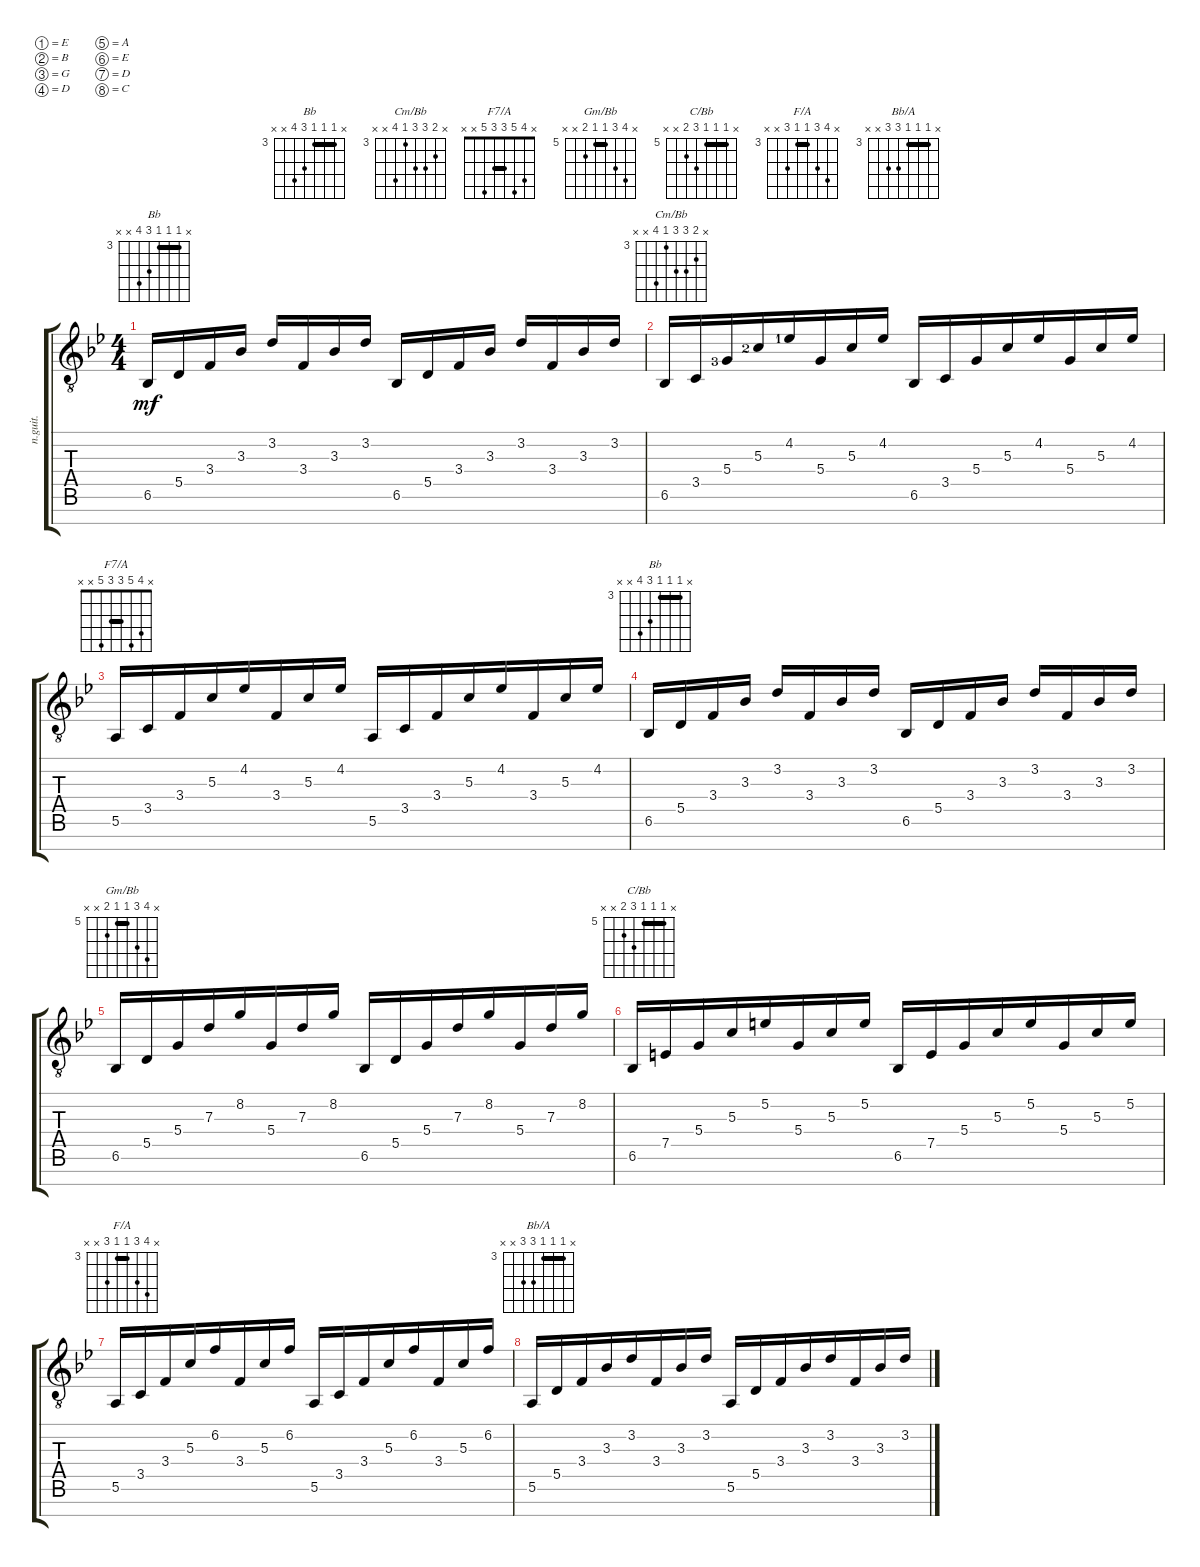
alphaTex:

\defaultSystemsLayout 4
\bracketExtendMode groupsimilarinstruments
\useSystemSignSeparator
\otherSystemsTrackNameOrientation horizontal
\chordDiagramsInScore
\track ("Guitarra" "n.guit.") {instrument acousticguitarnylon}
\staff {score tabs}
\tuning (E4 B3 G3 D3 A2 E2 D2 C2)
\displaytranspose 0
\chord ("Bb" x 3 3 3 5 6 x x) {firstfret 3 barre (3 3)}
\chord ("Cm/Bb" x 4 5 5 3 6 x x) {firstfret 3}
\chord ("F7/A" x 4 5 3 3 5 x x) {barre 3}
\chord ("Gm/Bb" x 8 7 5 5 6 x x) {firstfret 5 barre 5}
\chord ("C/Bb" x 5 5 5 7 6 x x) {firstfret 5 barre (5 5)}
\chord ("F/A" x 6 5 3 3 5 x x) {firstfret 3 barre 3}
\chord ("Bb/A" x 3 3 3 5 5 x x) {firstfret 3 barre (3 3)}
\ts (4 4)
\beaming (8 4 4)
\tempo (60 hide)
\clef g2
\ottava 8vb
\ks bb
6.6{acc b}.16{ch "Bb" dy mf instrument acousticguitarnylon beam Up} 5.5{acc forcenatural}.16{beam Up} 3.4{acc forcenatural}.16{beam Up} 3.3{acc b}.16{beam Up beam split} 3.2{acc forcenatural}.16{beam Up} 3.4{acc forcenatural}.16{beam Up} 3.3{acc b}.16{beam Up} 3.2{acc forcenatural}.16{beam Up} 6.6{acc b}.16{beam Up} 5.5{acc forcenatural}.16{beam Up} 3.4{acc forcenatural}.16{beam Up} 3.3{acc b}.16{beam Up beam split} 3.2{acc forcenatural}.16{beam Up} 3.4{acc forcenatural}.16{beam Up} 3.3{acc b}.16{beam Up} 3.2{acc forcenatural}.16{beam Up} |
6.6{acc b}.16{ch "Cm/Bb" beam Up} 3.5{acc forcenatural}.16{beam Up} 5.4{lf 4 acc forcenatural}.16{beam Up} 5.3{lf 3 acc forcenatural}.16{beam Up} 4.2{lf 2 acc b}.16{beam Up} 5.4{acc forcenatural}.16{beam Up} 5.3{acc forcenatural}.16{beam Up} 4.2{acc b}.16{beam Up} 6.6{acc b}.16{beam Up} 3.5{acc forcenatural}.16{beam Up} 5.4{acc forcenatural}.16{beam Up} 5.3{acc forcenatural}.16{beam Up} 4.2{acc b}.16{beam Up} 5.4{acc forcenatural}.16{beam Up} 5.3{acc forcenatural}.16{beam Up} 4.2{acc b}.16{beam Up} |
5.6{acc forcenatural}.16{ch "F7/A" beam Up} 3.5{acc forcenatural}.16{beam Up} 3.4{acc forcenatural}.16{beam Up} 5.3{acc forcenatural}.16{beam Up} 4.2{acc b}.16{beam Up} 3.4{acc forcenatural}.16{beam Up} 5.3{acc forcenatural}.16{beam Up} 4.2{acc b}.16{beam Up} 5.6{acc forcenatural}.16{beam Up} 3.5{acc forcenatural}.16{beam Up} 3.4{acc forcenatural}.16{beam Up} 5.3{acc forcenatural}.16{beam Up} 4.2{acc b}.16{beam Up} 3.4{acc forcenatural}.16{beam Up} 5.3{acc forcenatural}.16{beam Up} 4.2{acc b}.16{beam Up} |
6.6{acc b}.16{ch "Bb" beam Up} 5.5{acc forcenatural}.16{beam Up} 3.4{acc forcenatural}.16{beam Up} 3.3{acc b}.16{beam Up beam split} 3.2{acc forcenatural}.16{beam Up} 3.4{acc forcenatural}.16{beam Up} 3.3{acc b}.16{beam Up} 3.2{acc forcenatural}.16{beam Up} 6.6{acc b}.16{beam Up} 5.5{acc forcenatural}.16{beam Up} 3.4{acc forcenatural}.16{beam Up} 3.3{acc b}.16{beam Up beam split} 3.2{acc forcenatural}.16{beam Up} 3.4{acc forcenatural}.16{beam Up} 3.3{acc b}.16{beam Up} 3.2{acc forcenatural}.16{beam Up} |
6.6{acc b}.16{ch "Gm/Bb" beam Up} 5.5{acc forcenatural}.16{beam Up} 5.4{acc forcenatural}.16{beam Up} 7.3{acc forcenatural}.16{beam Up} 8.2{acc forcenatural}.16{beam Up} 5.4{acc forcenatural}.16{beam Up} 7.3{acc forcenatural}.16{beam Up} 8.2{acc forcenatural}.16{beam Up} 6.6{acc b}.16{beam Up} 5.5{acc forcenatural}.16{beam Up} 5.4{acc forcenatural}.16{beam Up} 7.3{acc forcenatural}.16{beam Up} 8.2{acc forcenatural}.16{beam Up} 5.4{acc forcenatural}.16{beam Up} 7.3{acc forcenatural}.16{beam Up} 8.2{acc forcenatural}.16{beam Up} |
6.6{acc b}.16{ch "C/Bb" beam Up} 7.5{acc forcenatural}.16{beam Up} 5.4{acc forcenatural}.16{beam Up} 5.3{acc forcenatural}.16{beam Up} 5.2{acc forcenatural}.16{beam Up} 5.4{acc forcenatural}.16{beam Up} 5.3{acc forcenatural}.16{beam Up} 5.2{acc forcenatural}.16{beam Up} 6.6{acc b}.16{beam Up} 7.5{acc forcenatural}.16{beam Up} 5.4{acc forcenatural}.16{beam Up} 5.3{acc forcenatural}.16{beam Up} 5.2{acc forcenatural}.16{beam Up} 5.4{acc forcenatural}.16{beam Up} 5.3{acc forcenatural}.16{beam Up} 5.2{acc forcenatural}.16{beam Up} |
5.6{acc forcenatural}.16{ch "F/A" beam Up} 3.5{acc forcenatural}.16{beam Up} 3.4{acc forcenatural}.16{beam Up} 5.3{acc forcenatural}.16{beam Up} 6.2{acc forcenatural}.16{beam Up} 3.4{acc forcenatural}.16{beam Up} 5.3{acc forcenatural}.16{beam Up} 6.2{acc forcenatural}.16{beam Up} 5.6{acc forcenatural}.16{beam Up} 3.5{acc forcenatural}.16{beam Up} 3.4{acc forcenatural}.16{beam Up} 5.3{acc forcenatural}.16{beam Up} 6.2{acc forcenatural}.16{beam Up} 3.4{acc forcenatural}.16{beam Up} 5.3{acc forcenatural}.16{beam Up} 6.2{acc forcenatural}.16{beam Up} |
5.6{acc forcenatural}.16{ch "Bb/A" beam Up} 5.5{acc forcenatural}.16{beam Up} 3.4{acc forcenatural}.16{beam Up} 3.3{acc b}.16{beam Up} 3.2{acc forcenatural}.16{beam Up} 3.4{acc forcenatural}.16{beam Up} 3.3{acc b}.16{beam Up} 3.2{acc forcenatural}.16{beam Up} 5.6{acc forcenatural}.16{beam Up} 5.5{acc forcenatural}.16{beam Up} 3.4{acc forcenatural}.16{beam Up} 3.3{acc b}.16{beam Up} 3.2{acc forcenatural}.16{beam Up} 3.4{acc forcenatural}.16{beam Up} 3.3{acc b}.16{beam Up} 3.2{acc forcenatural}.16{beam Up}
